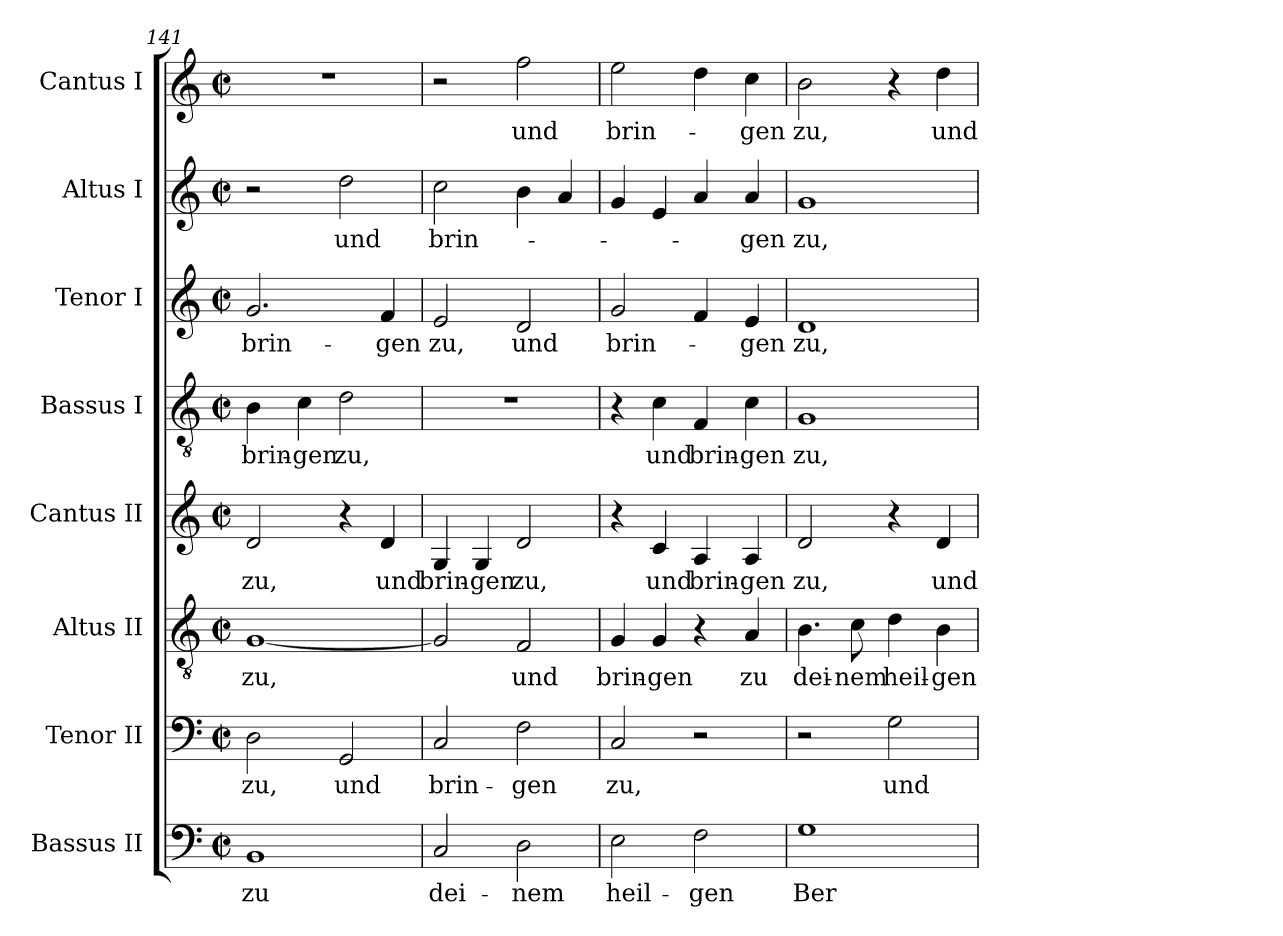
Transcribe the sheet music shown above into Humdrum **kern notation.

**kern	**text	**kern	**text	**kern	**text	**kern	**text	**kern	**text	**kern	**text	**kern	**text	**kern	**text
*part8	*part8	*part7	*part7	*part6	*part6	*part5	*part5	*part4	*part4	*part3	*part3	*part2	*part2	*part1	*part1
*staff8	*staff8	*staff7	*staff7	*staff6	*staff6	*staff5	*staff5	*staff4	*staff4	*staff3	*staff3	*staff2	*staff2	*staff1	*staff1
*I"Bassus II	*	*I"Tenor II	*	*I"Altus II	*	*I"Cantus II	*	*I"Bassus I	*	*I"Tenor I	*	*I"Altus I	*	*I"Cantus I	*
*I'B2	*	*I'T2	*	*I'A2	*	*I'C2	*	*I'B1	*	*I'T1	*	*I'A1	*	*I'C1	*
*clefF4	*	*clefF4	*	*clefGv2	*	*clefG2	*	*clefGv2	*	*clefG2	*	*clefG2	*	*clefG2	*
*k[]	*	*k[]	*	*k[]	*	*k[]	*	*k[]	*	*k[]	*	*k[]	*	*k[]	*
*C:	*	*C:	*	*C:	*	*C:	*	*C:	*	*C:	*	*C:	*	*C:	*
*M2/2	*	*M2/2	*	*M2/2	*	*M2/2	*	*M2/2	*	*M2/2	*	*M2/2	*	*M2/2	*
*met(c|)	*	*met(c|)	*	*met(c|)	*	*met(c|)	*	*met(c|)	*	*met(c|)	*	*met(c|)	*	*met(c|)	*
=141	=141	=141	=141	=141	=141	=141	=141	=141	=141	=141	=141	=141	=141	=141	=141
!	!LO:LY:b	!	!	!	!	!	!	!	!	!	!	!	!	!	!
!	!	!	!LO:LY:b	!	!	!	!	!	!	!	!	!	!	!	!
!	!	!	!	!	!LO:LY:b	!	!	!	!	!	!	!	!	!	!
!	!	!	!	!	!	!	!LO:LY:b	!	!	!	!	!	!	!	!
!	!	!	!	!	!	!	!	!	!LO:LY:b	!	!	!	!	!	!
!	!	!	!	!	!	!	!	!	!	!	!LO:LY:b	!	!	!	!
1BB	zu	2D\	zu,	[1G	zu,	2d/	zu,	4B\	brin-	2.g/	brin-	2r	.	1r	.
!	!	!	!	!	!	!	!	!	!LO:LY:b	!	!	!	!	!	!
.	.	.	.	.	.	.	.	4c\	-gen	.	.	.	.	.	.
!	!	!	!LO:LY:b	!	!	!	!	!	!	!	!	!	!	!	!
!	!	!	!	!	!	!	!	!	!LO:LY:b	!	!	!	!	!	!
!	!	!	!	!	!	!	!	!	!	!	!	!	!LO:LY:b	!	!
.	.	2GG/	und	.	.	4r	.	2d\	zu,	.	.	2dd\	und	.	.
!	!	!	!	!	!	!	!LO:LY:b	!	!	!	!	!	!	!	!
!	!	!	!	!	!	!	!	!	!	!	!LO:LY:b	!	!	!	!
.	.	.	.	.	.	4d/	und	.	.	4f/	-gen	.	.	.	.
=142	=142	=142	=142	=142	=142	=142	=142	=142	=142	=142	=142	=142	=142	=142	=142
!	!LO:LY:b	!	!	!	!	!	!	!	!	!	!	!	!	!	!
!	!	!	!LO:LY:b	!	!	!	!	!	!	!	!	!	!	!	!
!	!	!	!	!	!	!	!LO:LY:b	!	!	!	!	!	!	!	!
!	!	!	!	!	!	!	!	!	!	!	!LO:LY:b	!	!	!	!
!	!	!	!	!	!	!	!	!	!	!	!	!	!LO:LY:b	!	!
2C/	dei-	2C/	brin-	2G/]	.	4G/	brin-	1r	.	2e/	zu,	2cc\	brin-	2r	.
!	!	!	!	!	!	!	!LO:LY:b	!	!	!	!	!	!	!	!
.	.	.	.	.	.	4G/	-gen	.	.	.	.	.	.	.	.
!	!LO:LY:b	!	!	!	!	!	!	!	!	!	!	!	!	!	!
!	!	!	!LO:LY:b	!	!	!	!	!	!	!	!	!	!	!	!
!	!	!	!	!	!LO:LY:b	!	!	!	!	!	!	!	!	!	!
!	!	!	!	!	!	!	!LO:LY:b	!	!	!	!	!	!	!	!
!	!	!	!	!	!	!	!	!	!	!	!LO:LY:b	!	!	!	!
!	!	!	!	!	!	!	!	!	!	!	!	!	!	!	!LO:LY:b
2D\	-nem	2F\	-gen	2F/	und	2d/	zu,	.	.	2d/	und	4b\	.	2ff\	und
.	.	.	.	.	.	.	.	.	.	.	.	4a/	.	.	.
=143	=143	=143	=143	=143	=143	=143	=143	=143	=143	=143	=143	=143	=143	=143	=143
!	!LO:LY:b	!	!	!	!	!	!	!	!	!	!	!	!	!	!
!	!	!	!LO:LY:b	!	!	!	!	!	!	!	!	!	!	!	!
!	!	!	!	!	!LO:LY:b	!	!	!	!	!	!	!	!	!	!
!	!	!	!	!	!	!	!	!	!	!	!LO:LY:b	!	!	!	!
!	!	!	!	!	!	!	!	!	!	!	!	!	!	!	!LO:LY:b
2E\	heil-	2C/	zu,	4G/	brin-	4r	.	4r	.	2g/	brin-	4g/	.	2ee\	brin-
!	!	!	!	!	!LO:LY:b	!	!	!	!	!	!	!	!	!	!
!	!	!	!	!	!	!	!LO:LY:b	!	!	!	!	!	!	!	!
!	!	!	!	!	!	!	!	!	!LO:LY:b	!	!	!	!	!	!
.	.	.	.	4G/	-gen	4c/	und	4c\	und	.	.	4e/	.	.	.
!	!LO:LY:b	!	!	!	!	!	!	!	!	!	!	!	!	!	!
!	!	!	!	!	!	!	!LO:LY:b	!	!	!	!	!	!	!	!
!	!	!	!	!	!	!	!	!	!LO:LY:b	!	!	!	!	!	!
2F\	-gen	2r	.	4r	.	4A/	brin-	4F/	brin-	4f/	.	4a/	.	4dd\	.
!	!	!	!	!	!LO:LY:b	!	!	!	!	!	!	!	!	!	!
!	!	!	!	!	!	!	!LO:LY:b	!	!	!	!	!	!	!	!
!	!	!	!	!	!	!	!	!	!LO:LY:b	!	!	!	!	!	!
!	!	!	!	!	!	!	!	!	!	!	!LO:LY:b	!	!	!	!
!	!	!	!	!	!	!	!	!	!	!	!	!	!LO:LY:b	!	!
!	!	!	!	!	!	!	!	!	!	!	!	!	!	!	!LO:LY:b
.	.	.	.	4A/	zu	4A/	-gen	4c\	-gen	4e/	-gen	4a/	-gen	4cc\	-gen
=144	=144	=144	=144	=144	=144	=144	=144	=144	=144	=144	=144	=144	=144	=144	=144
!	!LO:LY:b	!	!	!	!	!	!	!	!	!	!	!	!	!	!
!	!	!	!	!	!LO:LY:b	!	!	!	!	!	!	!	!	!	!
!	!	!	!	!	!	!	!LO:LY:b	!	!	!	!	!	!	!	!
!	!	!	!	!	!	!	!	!	!LO:LY:b	!	!	!	!	!	!
!	!	!	!	!	!	!	!	!	!	!	!LO:LY:b	!	!	!	!
!	!	!	!	!	!	!	!	!	!	!	!	!	!LO:LY:b	!	!
!	!	!	!	!	!	!	!	!	!	!	!	!	!	!	!LO:LY:b
1G	Ber-	2r	.	4.B\	dei-	2d/	zu,	1G	zu,	1d	zu,	1g	zu,	2b\	zu,
!	!	!	!	!	!LO:LY:b	!	!	!	!	!	!	!	!	!	!
.	.	.	.	8c\	-nem	.	.	.	.	.	.	.	.	.	.
!	!	!	!LO:LY:b	!	!	!	!	!	!	!	!	!	!	!	!
!	!	!	!	!	!LO:LY:b	!	!	!	!	!	!	!	!	!	!
.	.	2G\	und	4d\	heil-	4r	.	.	.	.	.	.	.	4r	.
!	!	!	!	!	!LO:LY:b	!	!	!	!	!	!	!	!	!	!
!	!	!	!	!	!	!	!LO:LY:b	!	!	!	!	!	!	!	!
!	!	!	!	!	!	!	!	!	!	!	!	!	!	!	!LO:LY:b
.	.	.	.	4B\	-gen	4d/	und	.	.	.	.	.	.	4dd\	und
=	=	=	=	=	=	=	=	=	=	=	=	=	=	=	=
*-	*-	*-	*-	*-	*-	*-	*-	*-	*-	*-	*-	*-	*-	*-	*-
